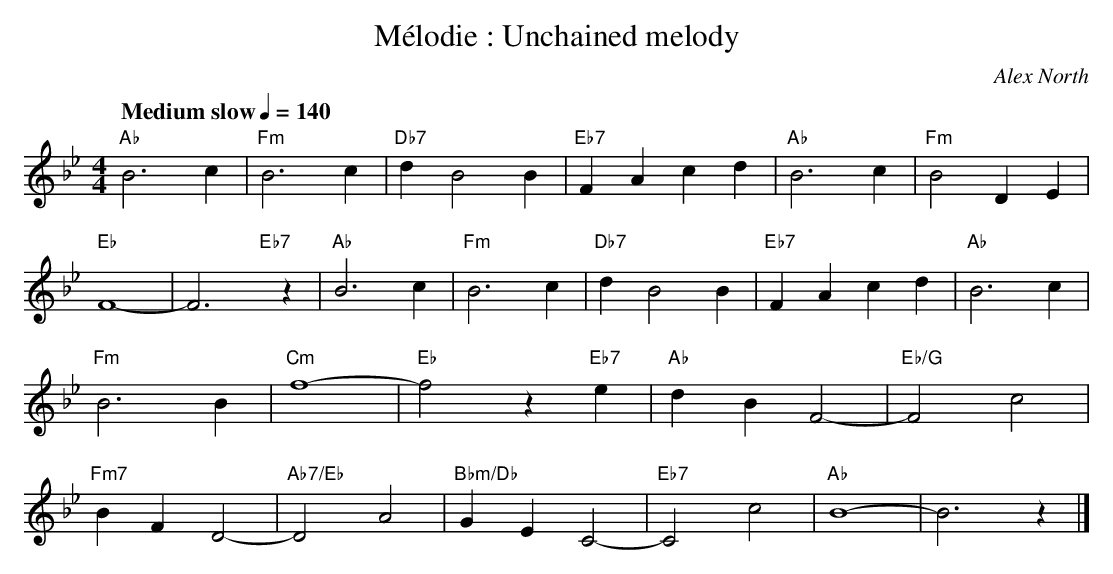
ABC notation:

X:1
T:Mélodie : Unchained melody
C:Alex North
M:4/4
L:1/4
Q:"Medium slow"1/4=140
K:Bbmaj clef=treble
"Ab"B3c | "Fm"B3c| "Db7"dB2B | "Eb7"FAcd |\
"Ab"B3c | "Fm"B2DE | "Eb"F4- | F3 "Eb7"y z |\
"Ab"B3c | "Fm"B3c| "Db7"dB2B | "Eb7"FAcd |\
"Ab"B3c| "Fm"B3B | "Cm"f4- | "Eb"f2 z "Eb7"e |\
"Ab"dBF2- | "Eb/G"F2 c2 | "Fm7"BFD2- | "Ab7/Eb"D2 A2 |\
"Bbm/Db"GEC2- | "Eb7"C2 c2 | "Ab"B4- | B3z |]
